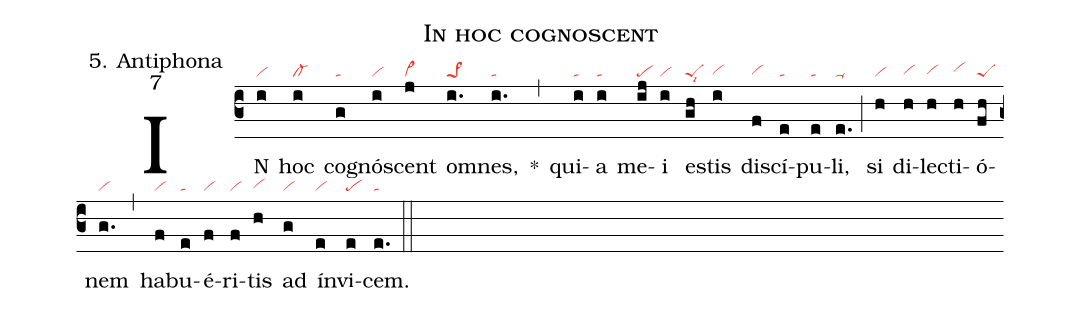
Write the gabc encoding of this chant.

name: In hoc cognoscent;
office-part: 5. Antiphona;
mode: 7;
nabc-lines: 1;
%%
(c3)
IN(i|vi) hoc(i|cl-) co(g|ta)gnó(i|vi)scent(j|vi>) o(i.|pe>1)mnes,(i.|ta) *(,)
qui(i|ta)a(i|ta) me(ij|pe)i(i|vi) es(gh|peSlsi8)tis(i|vihg) di(f|vihg)scí(e|ta)pu(e|ta)li,(e.|ta-) (;)
si(h|vi) di(h|vihg)le(h|vihg)cti(h|vihh)ó(fh|peS)nem(g.|vi) (,)
ha(f|vi)bu(e|ta)é(f|vi)ri(f|vi)tis(h|vihg) ad(g|vi) ín(e|vi)vi(e|pe)cem.(e.|ta) (::)
